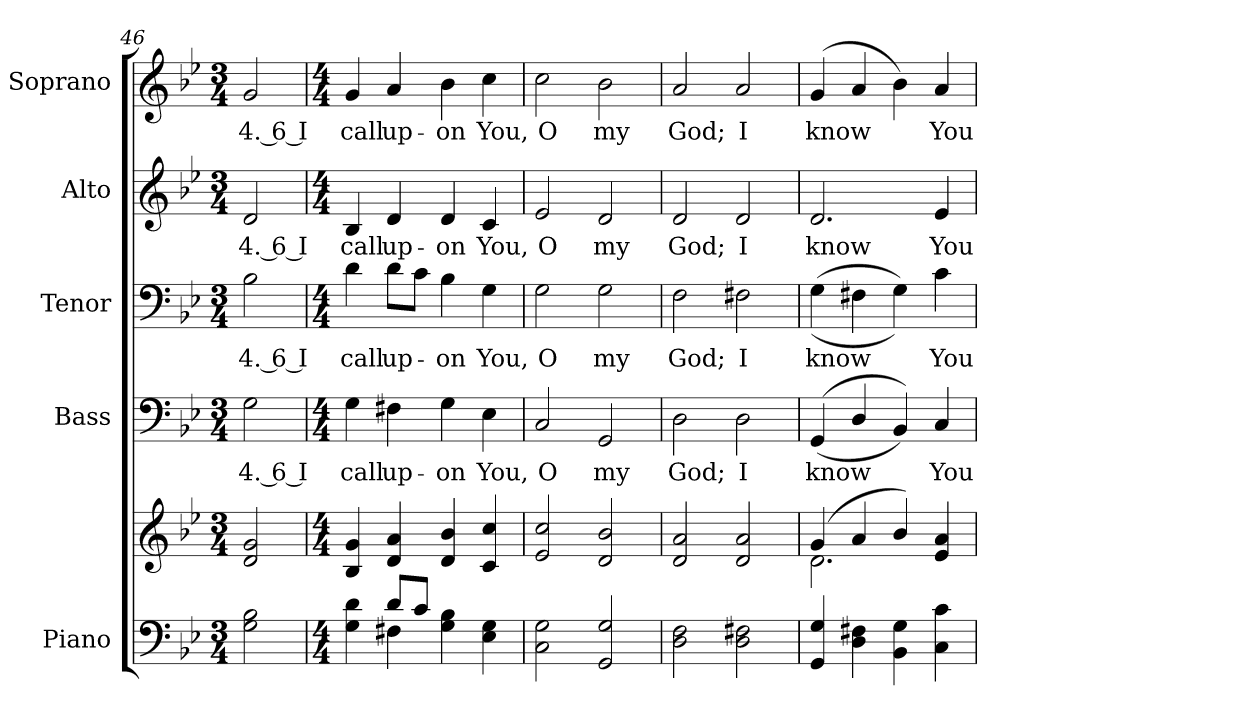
**kern	**kern	**kern	**text	**kern	**text	**kern	**text	**kern	**text
*part5	*part5	*part4	*part4	*part3	*part3	*part2	*part2	*part1	*part1
*staff6	*staff5	*staff4	*staff4	*staff3	*staff3	*staff2	*staff2	*staff1	*staff1
*I"Piano	*	*I"Bass	*	*I"Tenor	*	*I"Alto	*	*I"Soprano	*
*I'Pno.	*	*I'B.	*	*I'T.	*	*I'A.	*	*I'S.	*
*clefF4	*clefG2	*clefF4	*	*clefF4	*	*clefG2	*	*clefG2	*
*k[b-e-]	*k[b-e-]	*k[b-e-]	*	*k[b-e-]	*	*k[b-e-]	*	*k[b-e-]	*
*g:	*g:	*g:	*	*g:	*	*g:	*	*g:	*
*M3/4	*M3/4	*M3/4	*	*M3/4	*	*M3/4	*	*M3/4	*
=46	=46	=46	=46	=46	=46	=46	=46	=46	=46
!	!	!	!LO:LY:b:color=#000000	!	!	!	!	!	!
!	!	!	!	!	!LO:LY:b:color=#000000	!	!	!	!
!	!	!	!	!	!	!	!LO:LY:b:color=#000000	!	!
!	!	!	!	!	!	!	!	!	!LO:LY:b:color=#000000
2Gi\ 2B-i	2di/ 2gi	2Gi\	4. 6 I	2B-i\	4. 6 I	2di/	4. 6 I	2gi/	4. 6 I
=47	=47	=47	=47	=47	=47	=47	=47	=47	=47
*M4/4	*M4/4	*M4/4	*	*M4/4	*	*M4/4	*	*M4/4	*
*^	*	*	*	*	*	*	*	*	*
!	!	!	!	!LO:LY:b:color=#000000	!	!	!	!	!	!
!	!	!	!	!	!	!LO:LY:b:color=#000000	!	!	!	!
!	!	!	!	!	!	!	!	!LO:LY:b:color=#000000	!	!
!	!	!	!	!	!	!	!	!	!	!LO:LY:b:color=#000000
4Gi\ 4di	4ryy	4B-i/ 4gi	4Gi\	call	4di\	call	4B-i/	call	4gi/	call
!	!	!	!	!LO:LY:b:color=#000000	!	!	!	!	!	!
!	!	!	!	!	!	!LO:LY:b:color=#000000	!	!	!	!
!	!	!	!	!	!	!	!	!LO:LY:b:color=#000000	!	!
!	!	!	!	!	!	!	!	!	!	!LO:LY:b:color=#000000
8di/L	4F#Xi\	4di/ 4ai	4F#Xi\	up-	8di\L	up-	4di/	up-	4ai/	up-
8ci/J	.	.	.	.	8ci\J	.	.	.	.	.
!	!	!	!	!LO:LY:b:color=#000000	!	!	!	!	!	!
!	!	!	!	!	!	!LO:LY:b:color=#000000	!	!	!	!
!	!	!	!	!	!	!	!	!LO:LY:b:color=#000000	!	!
!	!	!	!	!	!	!	!	!	!	!LO:LY:b:color=#000000
4Gi\ 4B-i	2ryy	4di/ 4b-i	4Gi\	-on	4B-i\	-on	4di/	-on	4b-i\	-on
!	!	!	!	!LO:LY:b:color=#000000	!	!	!	!	!	!
!	!	!	!	!	!	!LO:LY:b:color=#000000	!	!	!	!
!	!	!	!	!	!	!	!	!LO:LY:b:color=#000000	!	!
!	!	!	!	!	!	!	!	!	!	!LO:LY:b:color=#000000
4E-i\ 4Gi	.	4ci/ 4cci	4E-i\	You,	4Gi\	You,	4ci/	You,	4cci\	You,
*v	*v	*	*	*	*	*	*	*	*	*
!!LO:PB:g=z
=48	=48	=48	=48	=48	=48	=48	=48	=48	=48
!	!	!	!LO:LY:b:color=#000000	!	!	!	!	!	!
!	!	!	!	!	!LO:LY:b:color=#000000	!	!	!	!
!	!	!	!	!	!	!	!LO:LY:b:color=#000000	!	!
!	!	!	!	!	!	!	!	!	!LO:LY:b:color=#000000
2Ci\ 2Gi	2e-i/ 2cci	2Ci/	O	2Gi\	O	2e-i/	O	2cci\	O
!	!	!	!LO:LY:b:color=#000000	!	!	!	!	!	!
!	!	!	!	!	!LO:LY:b:color=#000000	!	!	!	!
!	!	!	!	!	!	!	!LO:LY:b:color=#000000	!	!
!	!	!	!	!	!	!	!	!	!LO:LY:b:color=#000000
2GGi/ 2Gi	2di/ 2b-i	2GGi/	my	2Gi\	my	2di/	my	2b-i\	my
=49	=49	=49	=49	=49	=49	=49	=49	=49	=49
!	!	!	!LO:LY:b:color=#000000	!	!	!	!	!	!
!	!	!	!	!	!LO:LY:b:color=#000000	!	!	!	!
!	!	!	!	!	!	!	!LO:LY:b:color=#000000	!	!
!	!	!	!	!	!	!	!	!	!LO:LY:b:color=#000000
2Di\ 2Fi	2di/ 2ai	2Di\	God;	2Fi\	God;	2di/	God;	2ai/	God;
!	!	!	!LO:LY:b:color=#000000	!	!	!	!	!	!
!	!	!	!	!	!LO:LY:b:color=#000000	!	!	!	!
!	!	!	!	!	!	!	!LO:LY:b:color=#000000	!	!
!	!	!	!	!	!	!	!	!	!LO:LY:b:color=#000000
2Di\ 2F#Xi	2di/ 2ai	2Di\	I	2F#Xi\	I	2di/	I	2ai/	I
=50	=50	=50	=50	=50	=50	=50	=50	=50	=50
*	*^	*	*	*	*	*	*	*	*
!	!	!	!	!LO:LY:b:color=#000000	!	!	!	!	!	!
!	!	!	!	!	!	!LO:LY:b:color=#000000	!	!	!	!
!	!	!	!	!	!	!	!	!LO:LY:b:color=#000000	!	!
!	!	!	!	!	!	!	!	!	!	!LO:LY:b:color=#000000
4GGi/ 4Gi	(4gi/	2.di\	((4GGi/	know	((4Gi\	know	2.di/	know	(4gi/	know
4Di\ 4F#Xi	4ai/	.	4Di/	.	4F#Xi\	.	.	.	4ai/	.
4BB-i\ 4Gi	4b-i/)	.	4BB-i/))	.	4Gi\))	.	.	.	4b-i\)	.
!	!	!	!	!LO:LY:b:color=#000000	!	!	!	!	!	!
!	!	!	!	!	!	!LO:LY:b:color=#000000	!	!	!	!
!	!	!	!	!	!	!	!	!LO:LY:b:color=#000000	!	!
!	!	!	!	!	!	!	!	!	!	!LO:LY:b:color=#000000
4Ci\ 4ci	4e-i/ 4ai	4ryy	4Ci/	You	4ci\	You	4e-i/	You	4ai/	You
*	*v	*v	*	*	*	*	*	*	*	*
=	=	=	=	=	=	=	=	=	=
*-	*-	*-	*-	*-	*-	*-	*-	*-	*-
